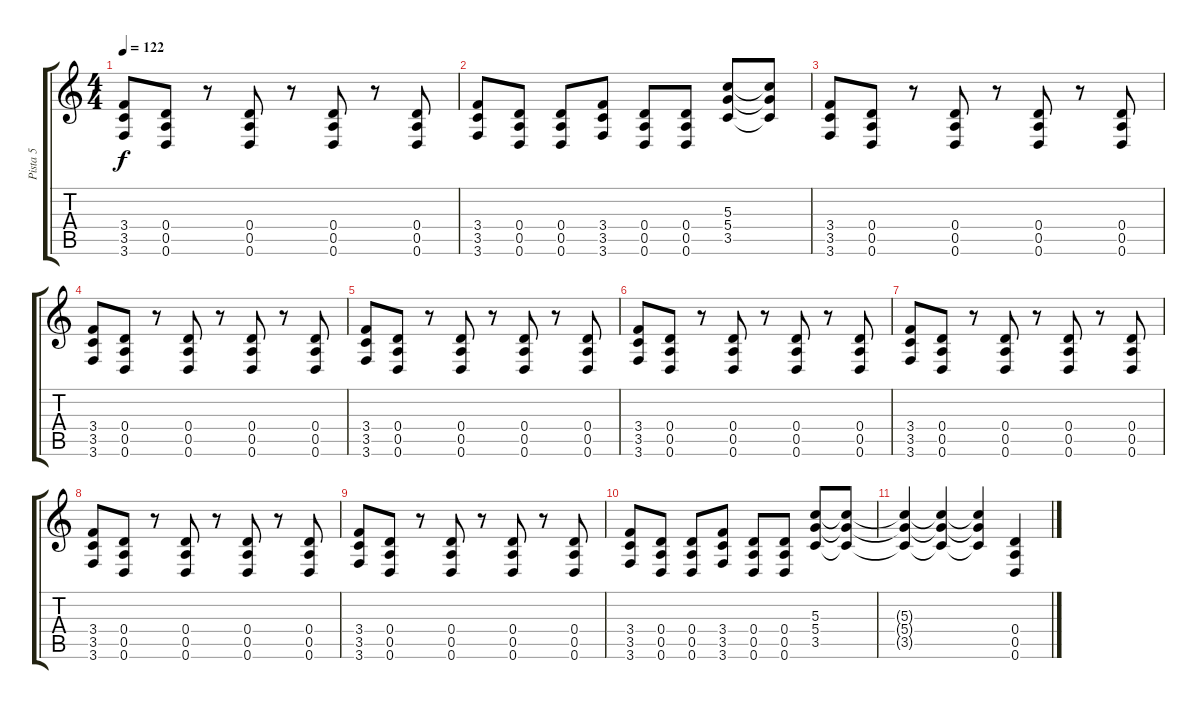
\track ("Pista 5" "Pista 5") {instrument distortionguitar}
\staff {score tabs}
\tuning (E4 B3 G3 D3 A2 D2) {hide}
\ts (4 4)
\tempo 122
\clef g2
\ks c
(3.4 3.5 3.6).8{dy f} (0.4 0.5 0.6).8 r.8 (0.4 0.5 0.6).8 r.8 (0.4 0.5 0.6).8 r.8 (0.4 0.5 0.6).8 |
(3.4 3.5 3.6).8 (0.4 0.5 0.6).8 (0.4 0.5 0.6).8 (3.4 3.5 3.6).8 (0.4 0.5 0.6).8 (0.4 0.5 0.6).8 (5.3 5.4 3.5).8 (5.3{t} 5.4{t} 3.5{t}).8 |
(3.4 3.5 3.6).8 (0.4 0.5 0.6).8 r.8 (0.4 0.5 0.6).8 r.8 (0.4 0.5 0.6).8 r.8 (0.4 0.5 0.6).8 |
(3.4 3.5 3.6).8 (0.4 0.5 0.6).8 r.8 (0.4 0.5 0.6).8 r.8 (0.4 0.5 0.6).8 r.8 (0.4 0.5 0.6).8 |
(3.4 3.5 3.6).8 (0.4 0.5 0.6).8 r.8 (0.4 0.5 0.6).8 r.8 (0.4 0.5 0.6).8 r.8 (0.4 0.5 0.6).8 |
(3.4 3.5 3.6).8 (0.4 0.5 0.6).8 r.8 (0.4 0.5 0.6).8 r.8 (0.4 0.5 0.6).8 r.8 (0.4 0.5 0.6).8 |
(3.4 3.5 3.6).8 (0.4 0.5 0.6).8 r.8 (0.4 0.5 0.6).8 r.8 (0.4 0.5 0.6).8 r.8 (0.4 0.5 0.6).8 |
(3.4 3.5 3.6).8 (0.4 0.5 0.6).8 r.8 (0.4 0.5 0.6).8 r.8 (0.4 0.5 0.6).8 r.8 (0.4 0.5 0.6).8 |
(3.4 3.5 3.6).8 (0.4 0.5 0.6).8 r.8 (0.4 0.5 0.6).8 r.8 (0.4 0.5 0.6).8 r.8 (0.4 0.5 0.6).8 |
(3.4 3.5 3.6).8 (0.4 0.5 0.6).8 (0.4 0.5 0.6).8 (3.4 3.5 3.6).8 (0.4 0.5 0.6).8 (0.4 0.5 0.6).8 (5.3 5.4 3.5).8 (5.3{t} 5.4{t} 3.5{t}).8 |
(5.3{t} 5.4{t} 3.5{t}).4 (5.3{t} 5.4{t} 3.5{t}).4 (5.3{t} 5.4{t} 3.5{t}).4 (0.4 0.5 0.6).4
